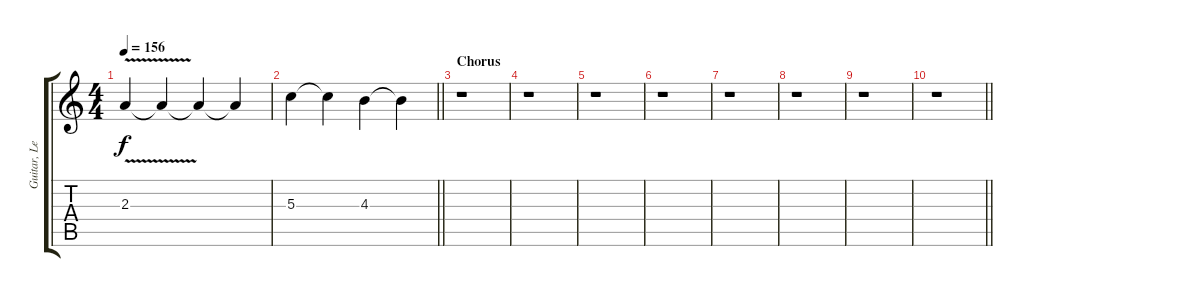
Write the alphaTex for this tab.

\track ("Guitar, Lead" "Guitar, Le") {instrument distortionguitar}
\staff {score tabs}
\tuning (E4 B3 G3 D3 A2 E2) {hide}
\ts (4 4)
\tempo 156
\clef g2
\ks c
2.3{v t}.4{dy f} 2.3{t}.4 2.3{t}.4 2.3{t}.4 |
\barLineRight lightlight
5.3.4 5.3{t}.4 4.3.4 4.3{t}.4 |
\section ("" "Chorus")
r.1 |
r.1 |
r.1 |
r.1 |
r.1 |
r.1 |
r.1 |
\barLineRight lightlight
r.1
